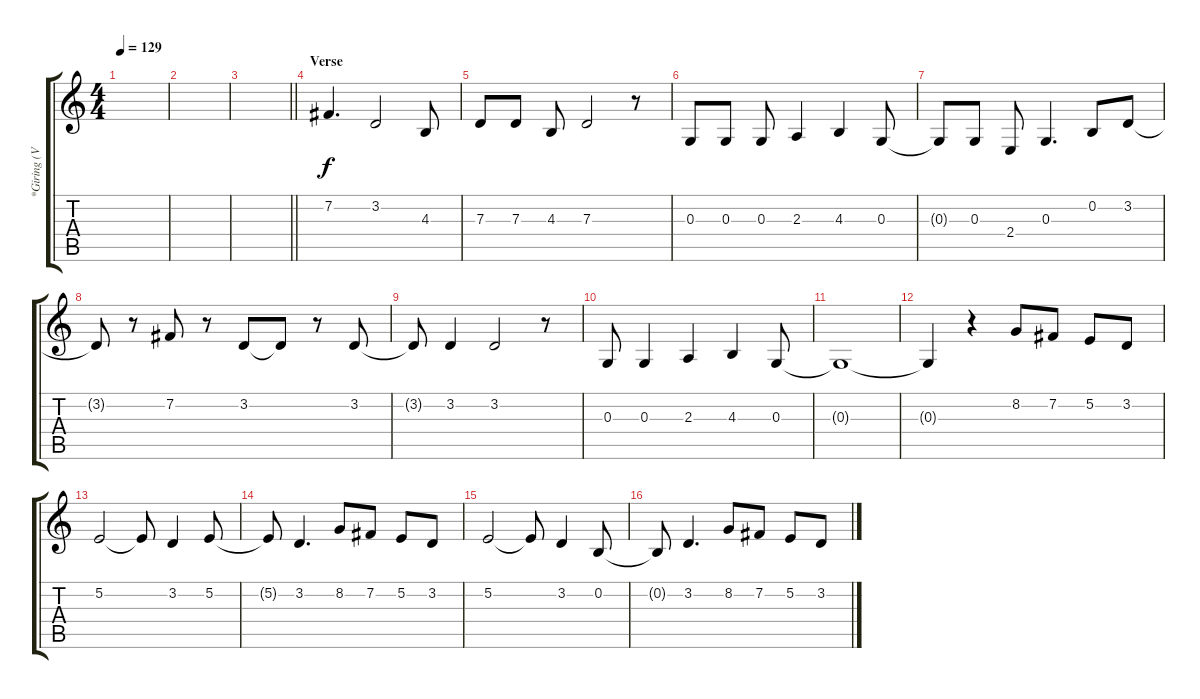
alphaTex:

\track ("*Giring (Vocal)" "*Giring (V") {instrument oboe}
\staff {score tabs}
\tuning (E4 B3 G3 D3 A2 E2) {hide}
\ts (4 4)
\tempo 129
\clef g2
\ks c
|
|
\barLineRight lightlight
|
\section ("" "Verse")
7.2.4{d} 3.2.2 4.3.8 |
7.3.8 7.3.8 4.3.8 7.3.2 r.8 |
0.3.8 0.3.8 0.3.8 2.3.4 4.3.4 0.3.8 |
0.3{t}.8 0.3.8 2.4.8 0.3.4{d} 0.2.8 3.2.8 |
3.2{t}.8 r.8 7.2.8 r.8 3.2.8 3.2{t}.8 r.8 3.2.8 |
3.2{t}.8 3.2.4 3.2.2 r.8 |
0.3.8 0.3.4 2.3.4 4.3.4 0.3.8 |
0.3{t}.1 |
0.3{t}.4 r.4 8.2.8 7.2.8 5.2.8 3.2.8 |
5.2.2 5.2{t}.8 3.2.4 5.2.8 |
5.2{t}.8 3.2.4{d} 8.2.8 7.2.8 5.2.8 3.2.8 |
5.2.2 5.2{t}.8 3.2.4 0.2.8 |
0.2{t}.8 3.2.4{d} 8.2.8 7.2.8 5.2.8 3.2.8
